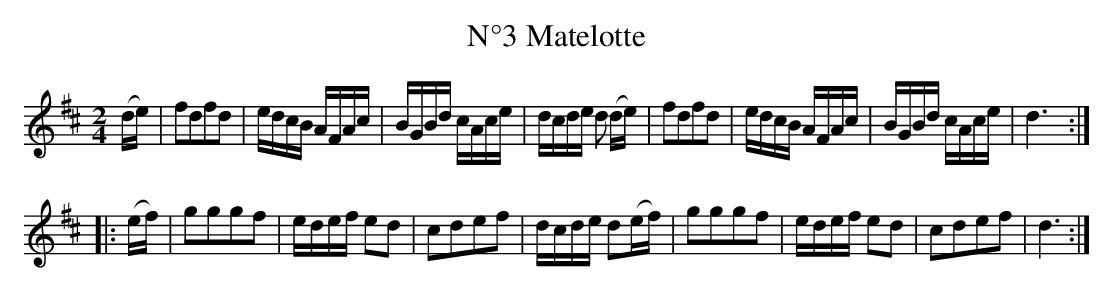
X:1
T:N°3 Matelotte
M:2/4
K:Dmaj
L:1/16
(de)|f2d2f2d2|edcB AFAc|BGBd cAce|dcde d2 (de)|f2d2f2d2|edcB AFAc|BGBd cAce|d6:|
|:(ef)|g2g2g2f2|edef e2d2|c2d2e2f2|dcde d2(ef)|g2g2g2f2|edef e2d2|c2d2e2f2|d6:|]
